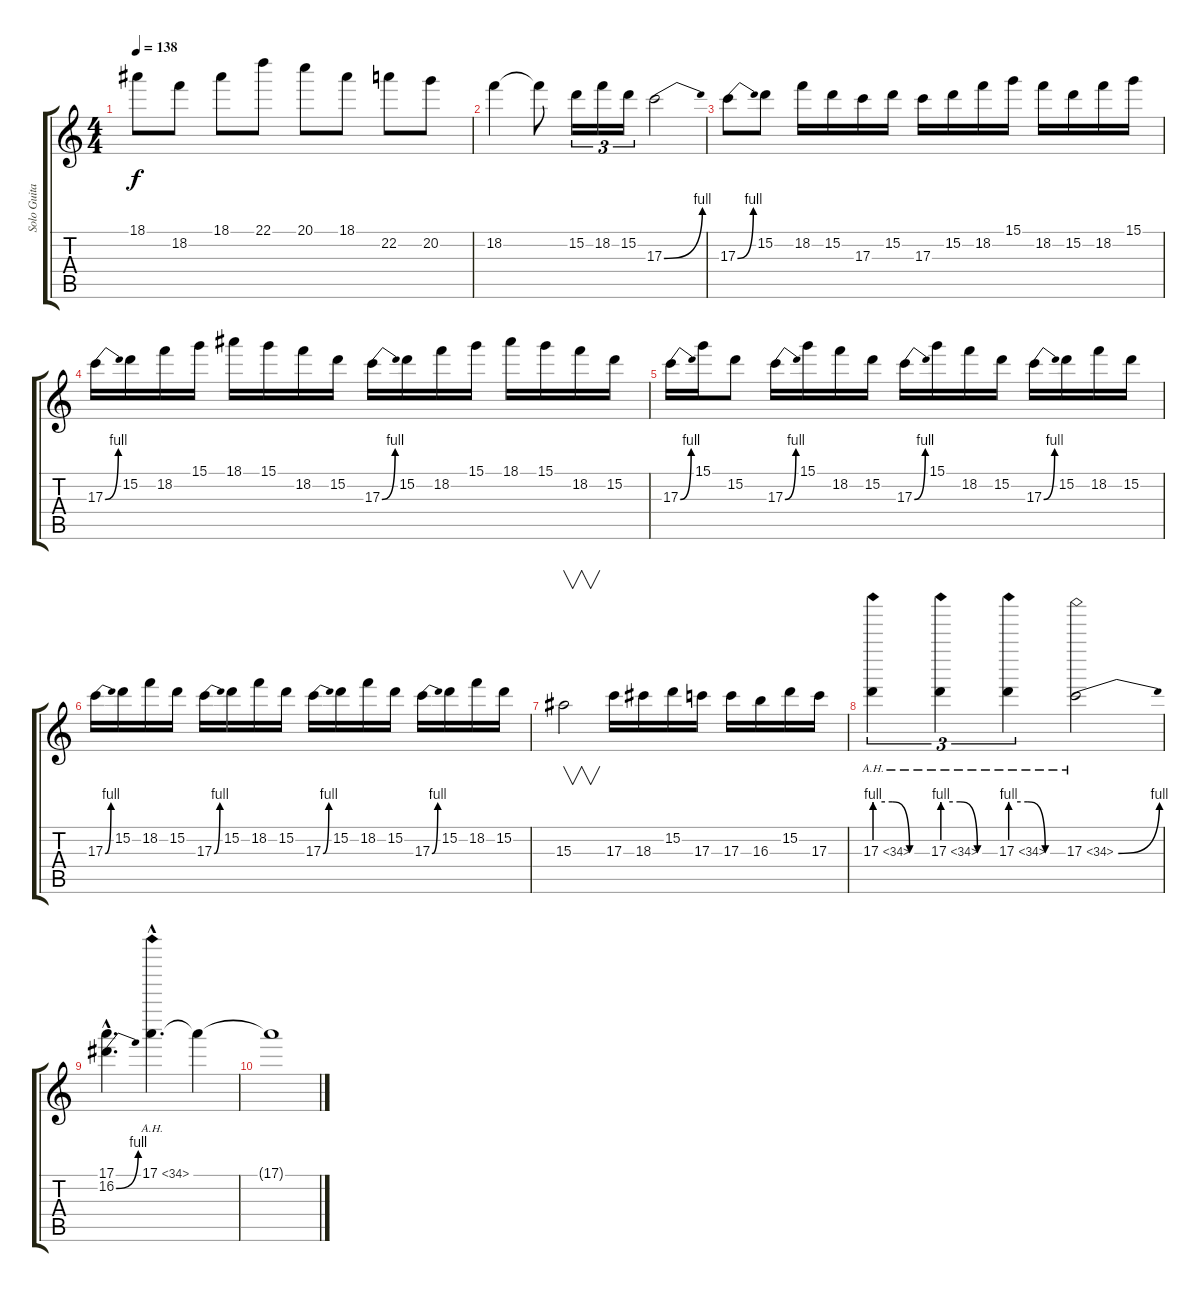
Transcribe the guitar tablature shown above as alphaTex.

\track ("Solo Guitar" "Solo Guita") {instrument distortionguitar}
\staff {score tabs}
\tuning (E4 B3 G3 D3 A2 E2) {hide}
\ts (4 4)
\tempo 138
\clef g2
\ks c
18.1.8{dy f} 18.2.8 18.1.8 22.1.8 20.1.8 18.1.8 22.2.8 20.2.8 |
18.2.4 18.2{t}.8 15.2.16{tu (3 2)} 18.2.16{tu (3 2)} 15.2.16{tu (3 2)} 17.3{be (bend 0 0 60 4)}.2 |
17.3{be (bend 0 0 60 4)}.8 15.2.8 18.2.16 15.2.16 17.3.16 15.2.16 17.3.16 15.2.16 18.2.16 15.1.16 18.2.16 15.2.16 18.2.16 15.1.16 |
17.3{be (bend 0 0 60 4)}.16 15.2.16 18.2.16 15.1.16 18.1.16 15.1.16 18.2.16 15.2.16 17.3{be (bend 0 0 60 4)}.16 15.2.16 18.2.16 15.1.16 18.1.16 15.1.16 18.2.16 15.2.16 |
17.3{be (bend 0 0 60 4)}.16 15.1.16 15.2.8 17.3{be (bend 0 0 60 4)}.16 15.1.16 18.2.16 15.2.16 17.3{be (bend 0 0 60 4)}.16 15.1.16 18.2.16 15.2.16 17.3{be (bend 0 0 60 4)}.16 15.2.16 18.2.16 15.2.16 |
17.3{be (bend 0 0 60 4)}.16{volume 12} 15.2.16 18.2.16 15.2.16 17.3{be (bend 0 0 60 4)}.16 15.2.16 18.2.16 15.2.16 17.3{be (bend 0 0 60 4)}.16 15.2.16 18.2.16 15.2.16 17.3{be (bend 0 0 60 4)}.16 15.2.16 18.2.16 15.2.16 |
15.3.2{v} 17.3.16 18.3.16 15.2.16 17.3.16 17.3.16 16.3.16 15.2.16 17.3.16 |
17.3{be (custom 0 4 20 4 40 0 60 0) ah 17}.4{tu (3 2) volume 0} 17.3{be (custom 0 4 20 4 40 0 60 0) ah 17}.4{tu (3 2)} 17.3{be (custom 0 4 20 4 40 0 60 0) ah 17}.4{tu (3 2)} 17.3{be (bend 0 0 60 4) ah 17}.2 |
(17.1{hac} 16.2{be (bend 0 0 60 4) hac}).4{d} 17.1{ah 17 hac}.4{d} 17.1{t}.4 |
17.1{t}.1
